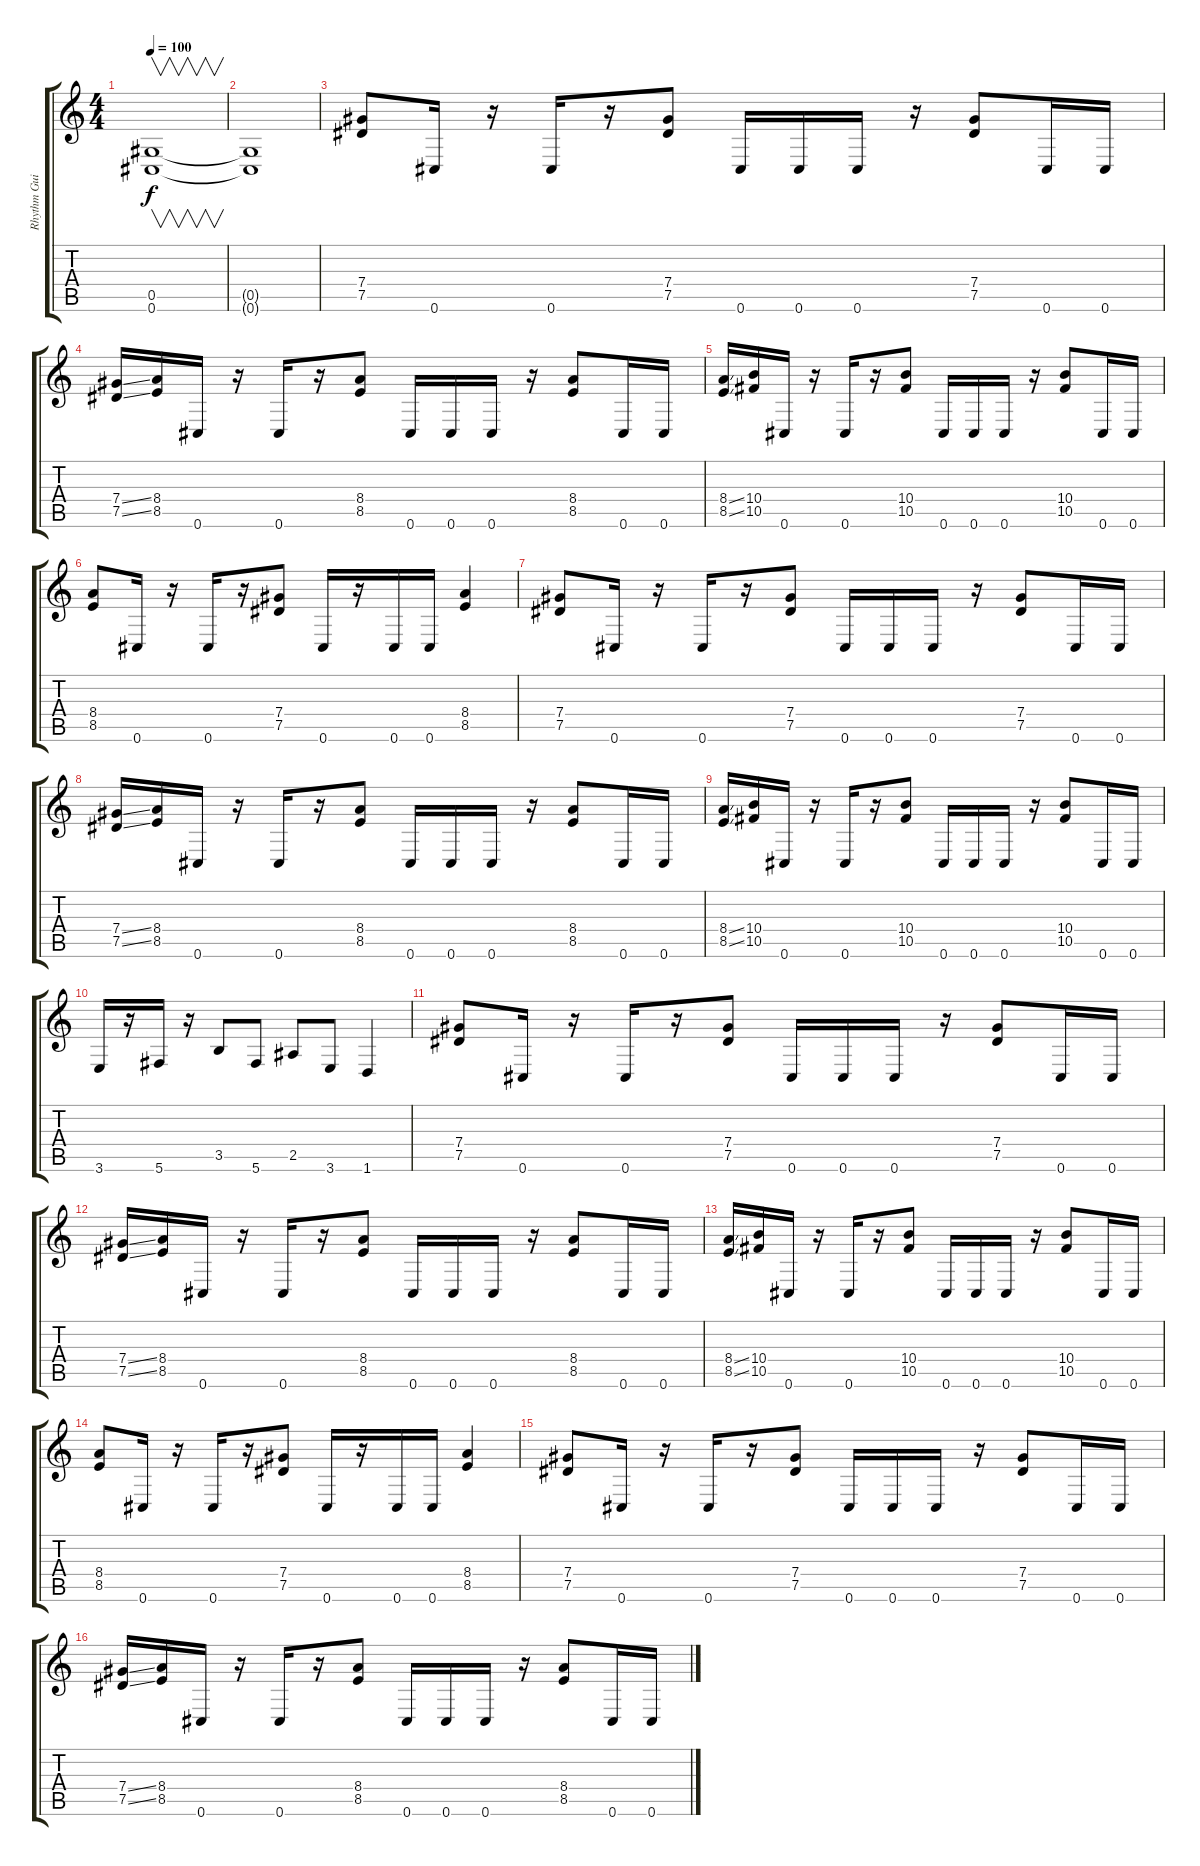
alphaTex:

\track ("Rhythm Guitar" "Rhythm Gui") {instrument distortionguitar}
\staff {score tabs}
\tuning (Eb4 Bb3 Gb3 Db3 Ab2 Db2) {hide}
\ts (4 4)
\tempo 100
\clef g2
\ks c
(0.5 0.6).1{v dy f} |
(0.5{t} 0.6{t}).1 |
(7.4 7.5).8 0.6.16 r.16 0.6.16 r.16 (7.4 7.5).8 0.6.16 0.6.16 0.6.16 r.16 (7.4 7.5).8 0.6.16 0.6.16 |
(7.4{ss} 7.5{ss}).16 (8.4 8.5).16 0.6.16 r.16 0.6.16 r.16 (8.4 8.5).8 0.6.16 0.6.16 0.6.16 r.16 (8.4 8.5).8 0.6.16 0.6.16 |
(8.4{ss} 8.5{ss}).16 (10.4 10.5).16 0.6.16 r.16 0.6.16 r.16 (10.4 10.5).8 0.6.16 0.6.16 0.6.16 r.16 (10.4 10.5).8 0.6.16 0.6.16 |
(8.4 8.5).8 0.6.16 r.16 0.6.16 r.16 (7.4 7.5).8 0.6.16 r.16 0.6.16 0.6.16 (8.4 8.5).4 |
(7.4 7.5).8 0.6.16 r.16 0.6.16 r.16 (7.4 7.5).8 0.6.16 0.6.16 0.6.16 r.16 (7.4 7.5).8 0.6.16 0.6.16 |
(7.4{ss} 7.5{ss}).16 (8.4 8.5).16 0.6.16 r.16 0.6.16 r.16 (8.4 8.5).8 0.6.16 0.6.16 0.6.16 r.16 (8.4 8.5).8 0.6.16 0.6.16 |
(8.4{ss} 8.5{ss}).16 (10.4 10.5).16 0.6.16 r.16 0.6.16 r.16 (10.4 10.5).8 0.6.16 0.6.16 0.6.16 r.16 (10.4 10.5).8 0.6.16 0.6.16 |
3.6.16 r.16 5.6.16 r.16 3.5.8 5.6.8 2.5.8 3.6.8 1.6.4 |
(7.4 7.5).8 0.6.16 r.16 0.6.16 r.16 (7.4 7.5).8 0.6.16 0.6.16 0.6.16 r.16 (7.4 7.5).8 0.6.16 0.6.16 |
(7.4{ss} 7.5{ss}).16 (8.4 8.5).16 0.6.16 r.16 0.6.16 r.16 (8.4 8.5).8 0.6.16 0.6.16 0.6.16 r.16 (8.4 8.5).8 0.6.16 0.6.16 |
(8.4{ss} 8.5{ss}).16 (10.4 10.5).16 0.6.16 r.16 0.6.16 r.16 (10.4 10.5).8 0.6.16 0.6.16 0.6.16 r.16 (10.4 10.5).8 0.6.16 0.6.16 |
(8.4 8.5).8 0.6.16 r.16 0.6.16 r.16 (7.4 7.5).8 0.6.16 r.16 0.6.16 0.6.16 (8.4 8.5).4 |
(7.4 7.5).8 0.6.16 r.16 0.6.16 r.16 (7.4 7.5).8 0.6.16 0.6.16 0.6.16 r.16 (7.4 7.5).8 0.6.16 0.6.16 |
(7.4{ss} 7.5{ss}).16 (8.4 8.5).16 0.6.16 r.16 0.6.16 r.16 (8.4 8.5).8 0.6.16 0.6.16 0.6.16 r.16 (8.4 8.5).8 0.6.16 0.6.16
